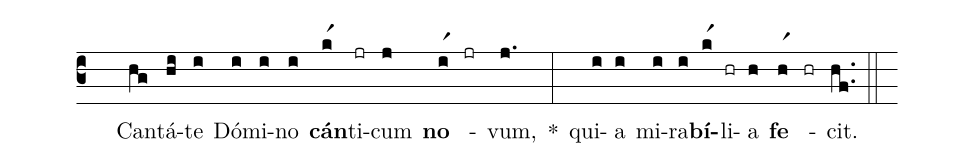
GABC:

%%
(c3)
( )Can(hg)tá(hi)te(i) Dó(i)mi(i)no(i) <b>cán</b>(kr1)ti(jr)cum(j) <b>no</b>(ir1) -(jr) vum,(j.) *(:)
qui(i)a(i) mi(i)ra(i)<b>bí</b>(kr1)li(hr)a(h) <b>fe</b>(hr1) -(hr) cit.(hf..) (::)
